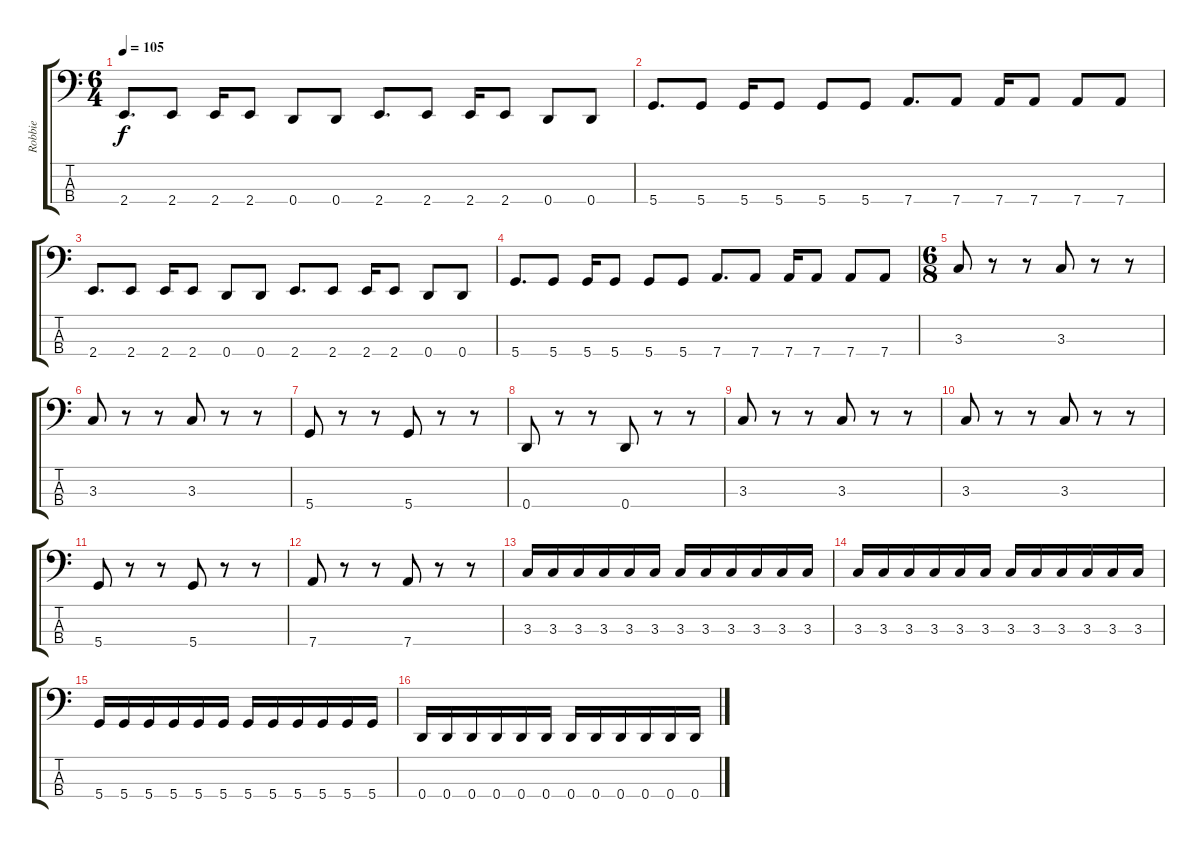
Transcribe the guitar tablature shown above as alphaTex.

\track ("Robbie" "Robbie") {instrument electricbassfinger}
\staff {score tabs}
\tuning (G2 D2 A1 D1) {hide}
\ts (6 4)
\tempo 105
\clef f4
\ks c
2.4.8{d dy f} 2.4.8 2.4.16 2.4.8 0.4.8 0.4.8 2.4.8{d} 2.4.8 2.4.16 2.4.8 0.4.8 0.4.8 |
5.4.8{d} 5.4.8 5.4.16 5.4.8 5.4.8 5.4.8 7.4.8{d} 7.4.8 7.4.16 7.4.8 7.4.8 7.4.8 |
2.4.8{d} 2.4.8 2.4.16 2.4.8 0.4.8 0.4.8 2.4.8{d} 2.4.8 2.4.16 2.4.8 0.4.8 0.4.8 |
5.4.8{d} 5.4.8 5.4.16 5.4.8 5.4.8 5.4.8 7.4.8{d} 7.4.8 7.4.16 7.4.8 7.4.8 7.4.8 |
\ts (6 8)
3.3.8 r.8 r.8 3.3.8 r.8 r.8 |
3.3.8 r.8 r.8 3.3.8 r.8 r.8 |
5.4.8 r.8 r.8 5.4.8 r.8 r.8 |
0.4.8 r.8 r.8 0.4.8 r.8 r.8 |
3.3.8 r.8 r.8 3.3.8 r.8 r.8 |
3.3.8 r.8 r.8 3.3.8 r.8 r.8 |
5.4.8 r.8 r.8 5.4.8 r.8 r.8 |
7.4.8 r.8 r.8 7.4.8 r.8 r.8 |
3.3.16 3.3.16 3.3.16 3.3.16 3.3.16 3.3.16 3.3.16 3.3.16 3.3.16 3.3.16 3.3.16 3.3.16 |
3.3.16 3.3.16 3.3.16 3.3.16 3.3.16 3.3.16 3.3.16 3.3.16 3.3.16 3.3.16 3.3.16 3.3.16 |
5.4.16 5.4.16 5.4.16 5.4.16 5.4.16 5.4.16 5.4.16 5.4.16 5.4.16 5.4.16 5.4.16 5.4.16 |
0.4.16 0.4.16 0.4.16 0.4.16 0.4.16 0.4.16 0.4.16 0.4.16 0.4.16 0.4.16 0.4.16 0.4.16
